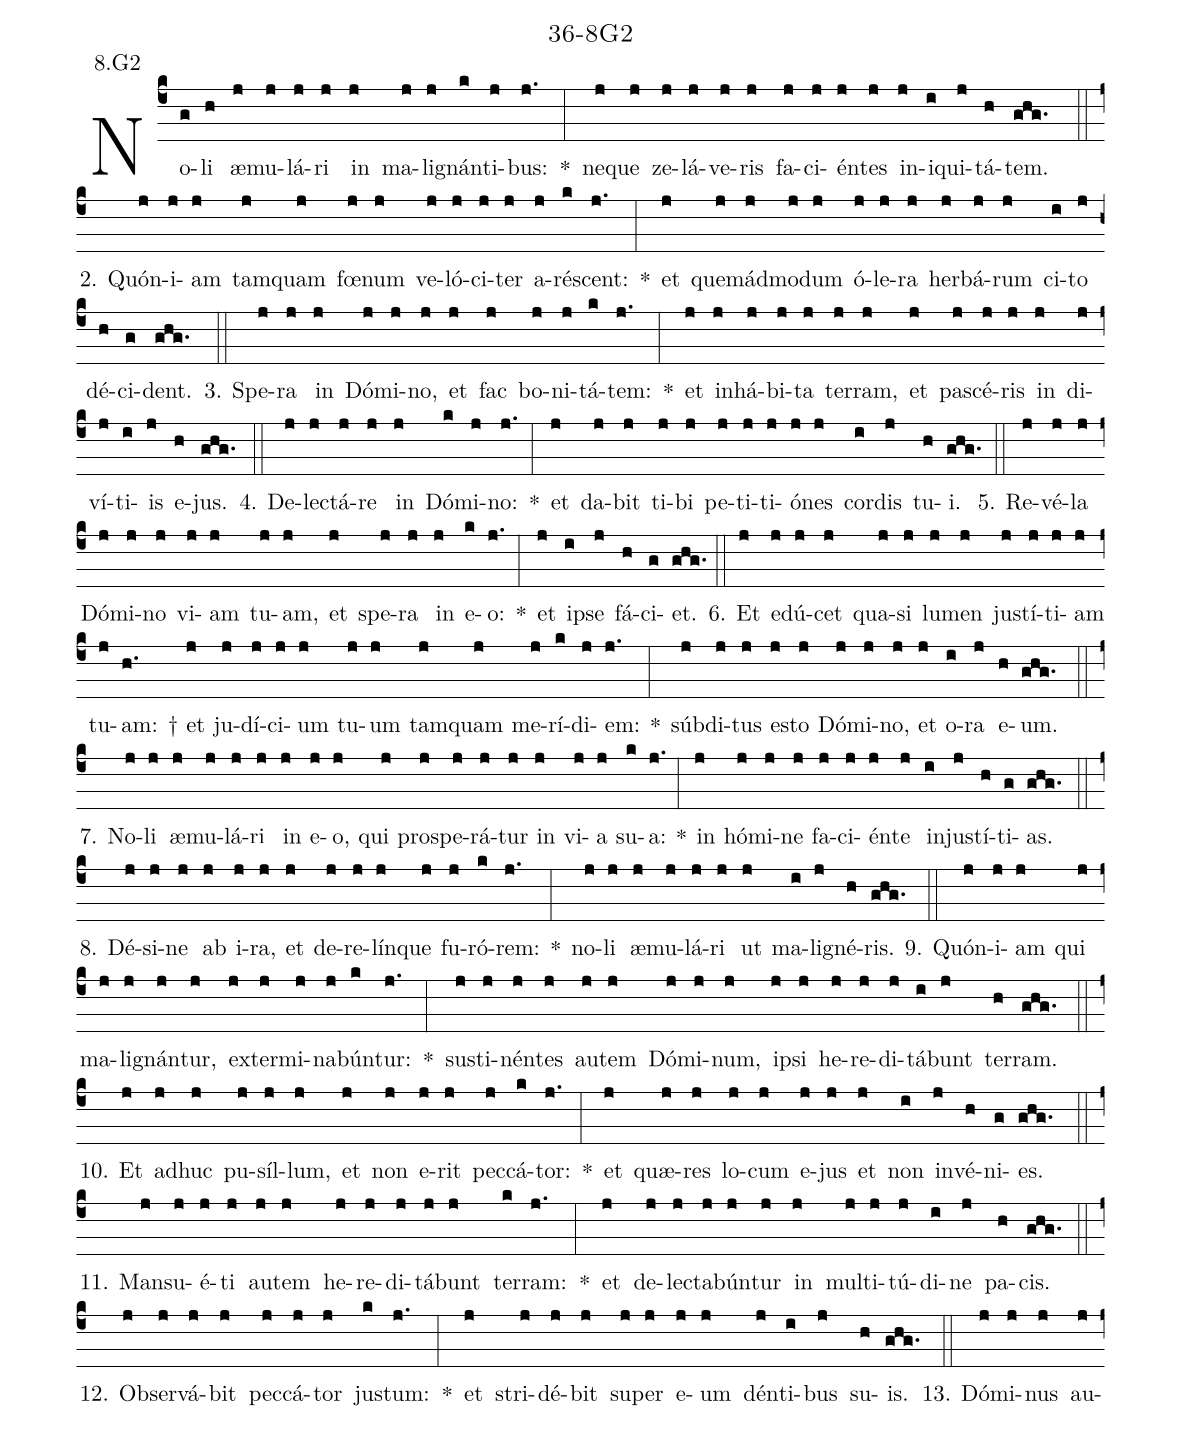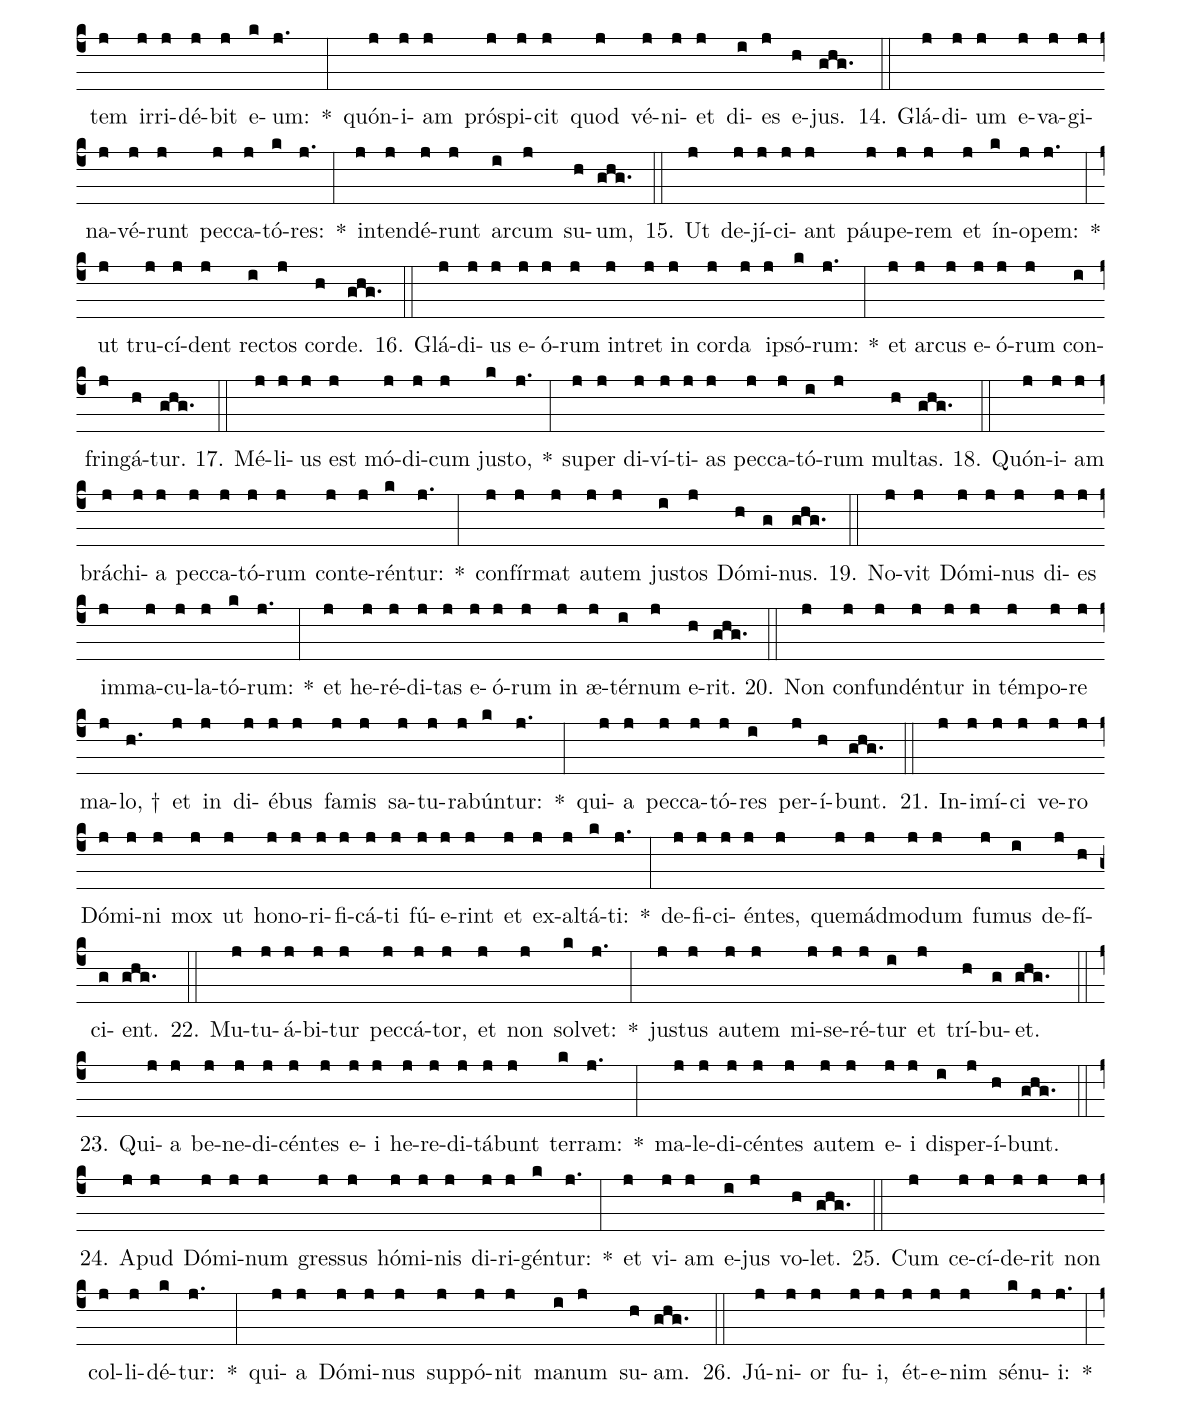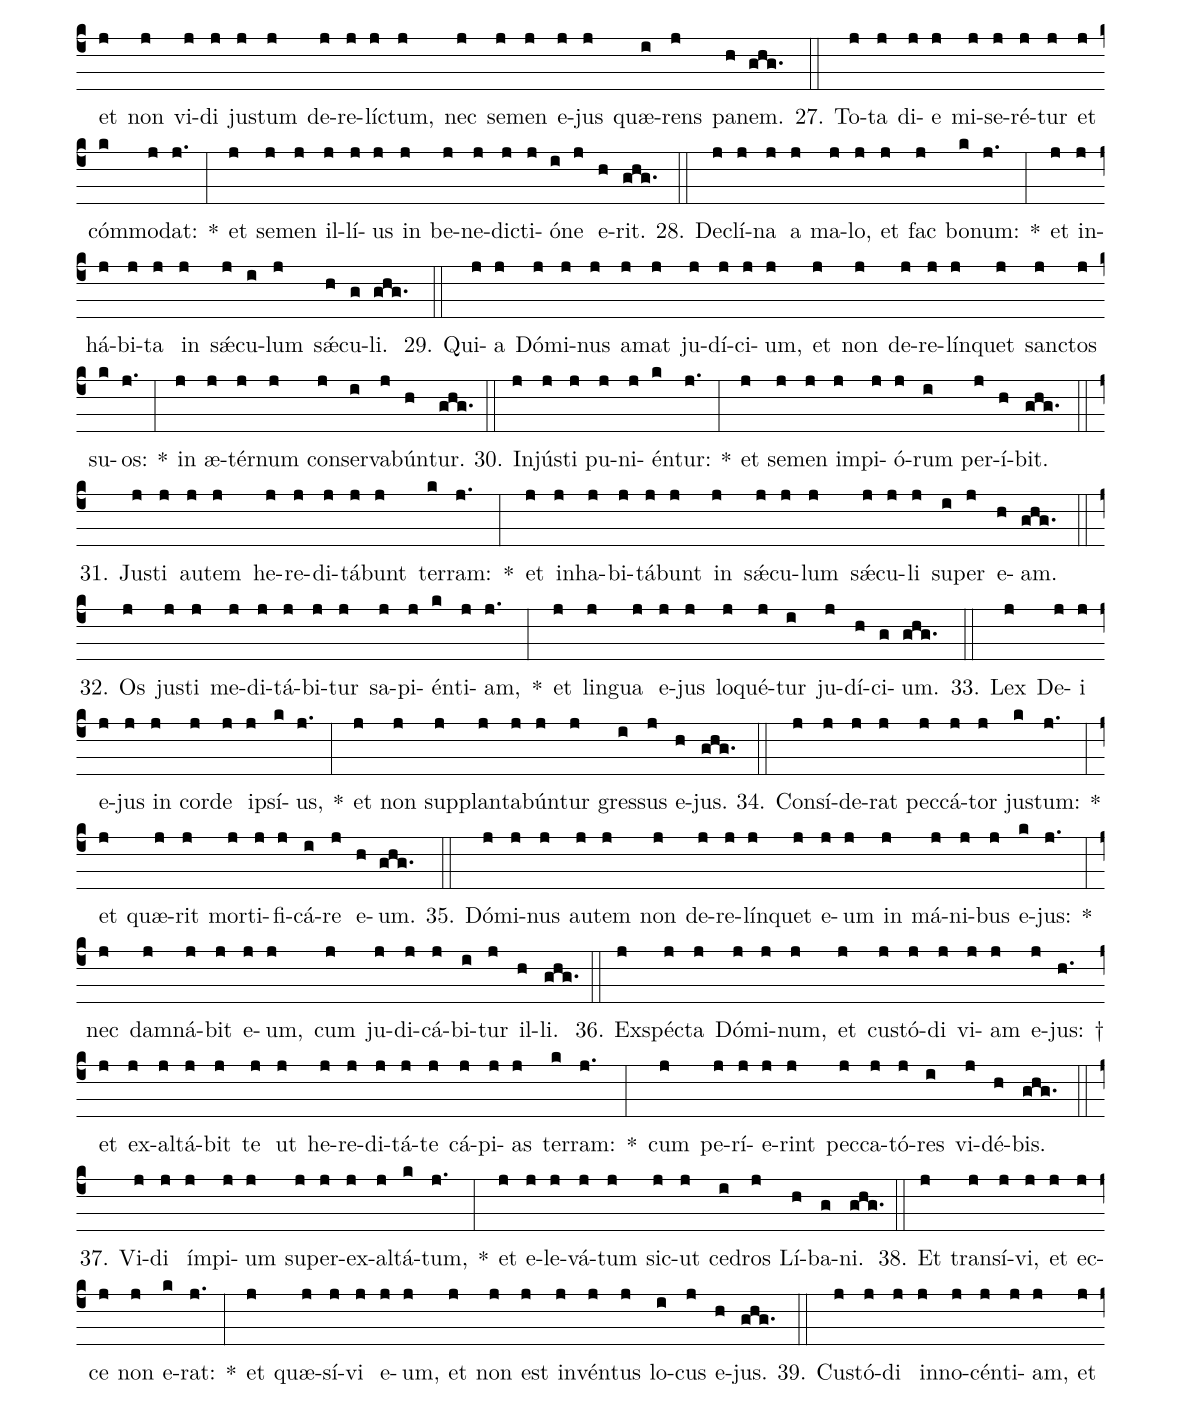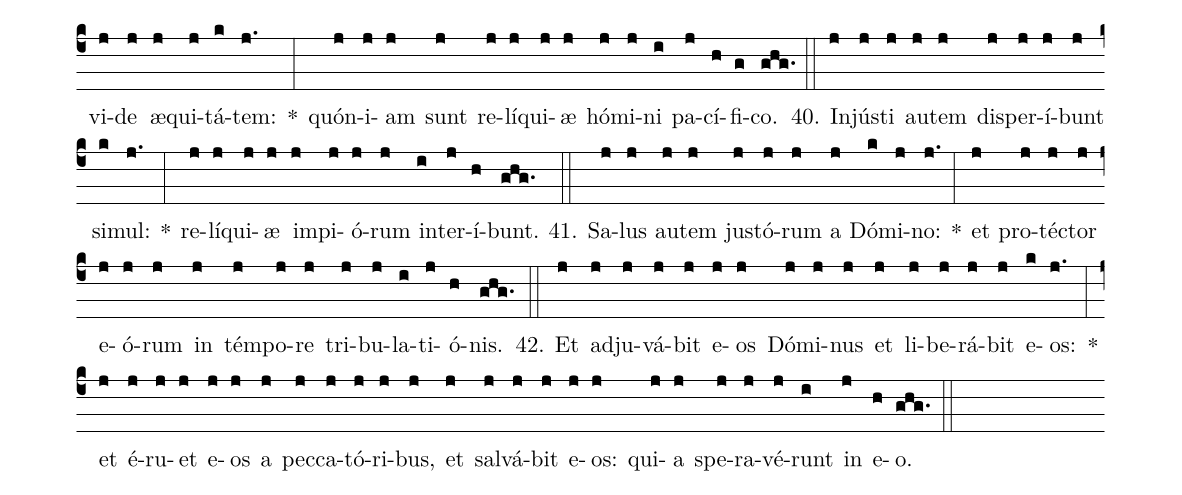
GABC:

name: 36-8G2;
annotation: 8.G2;
%%
(c4)No(g)li(h) æ(j)mu(j)lá(j)ri(j) in(j) ma(j)li(j)gnán(k)ti(j)bus:(j.) *(:) ne(j)que(j) ze(j)lá(j)ve(j)ris(j) fa(j)ci(j)én(j)tes(j) in(j)i(i)qui(j)tá(h)tem.(ghg.) (::)
2. Quón(j)i(j)am(j) tam(j)quam(j) fœ(j)num(j) ve(j)ló(j)ci(j)ter(j) a(j)ré(k)scent:(j.) *(:) et(j) quem(j)ád(j)mo(j)dum(j) ó(j)le(j)ra(j) her(j)bá(j)rum(j) ci(i)to(j) dé(h)ci(g)dent.(ghg.) (::)
3. Spe(j)ra(j) in(j) Dó(j)mi(j)no,(j) et(j) fac(j) bo(j)ni(j)tá(k)tem:(j.) *(:) et(j) in(j)há(j)bi(j)ta(j) ter(j)ram,(j) et(j) pa(j)scé(j)ris(j) in(j) di(j)ví(j)ti(i)is(j) e(h)jus.(ghg.) (::)
4. De(j)lec(j)tá(j)re(j) in(j) Dó(k)mi(j)no:(j.) *(:) et(j) da(j)bit(j) ti(j)bi(j) pe(j)ti(j)ti(j)ó(j)nes(j) cor(i)dis(j) tu(h)i.(ghg.) (::)
5. Re(j)vé(j)la(j) Dó(j)mi(j)no(j) vi(j)am(j) tu(j)am,(j) et(j) spe(j)ra(j) in(j) e(k)o:(j.) *(:) et(j) ip(i)se(j) fá(h)ci(g)et.(ghg.) (::)
6. Et(j) e(j)dú(j)cet(j) qua(j)si(j) lu(j)men(j) jus(j)tí(j)ti(j)am(j) tu(j)am: †(h.) et(j) ju(j)dí(j)ci(j)um(j) tu(j)um(j) tam(j)quam(j) me(j)rí(k)di(j)em:(j.) *(:) súb(j)di(j)tus(j) es(j)to(j) Dó(j)mi(j)no,(j) et(j) o(i)ra(j) e(h)um.(ghg.) (::)
7. No(j)li(j) æ(j)mu(j)lá(j)ri(j) in(j) e(j)o,(j) qui(j) pro(j)spe(j)rá(j)tur(j) in(j) vi(j)a(j) su(k)a:(j.) *(:) in(j) hó(j)mi(j)ne(j) fa(j)ci(j)én(j)te(j) in(i)jus(j)tí(h)ti(g)as.(ghg.) (::)
8. Dé(j)si(j)ne(j) ab(j) i(j)ra,(j) et(j) de(j)re(j)lín(j)que(j) fu(j)ró(k)rem:(j.) *(:) no(j)li(j) æ(j)mu(j)lá(j)ri(j) ut(j) ma(i)li(j)gné(h)ris.(ghg.) (::)
9. Quón(j)i(j)am(j) qui(j) ma(j)li(j)gnán(j)tur,(j) ex(j)ter(j)mi(j)na(j)bún(k)tur:(j.) *(:) sus(j)ti(j)nén(j)tes(j) au(j)tem(j) Dó(j)mi(j)num,(j) ip(j)si(j) he(j)re(j)di(j)tá(i)bunt(j) ter(h)ram.(ghg.) (::)
10. Et(j) ad(j)huc(j) pu(j)síl(j)lum,(j) et(j) non(j) e(j)rit(j) pec(j)cá(k)tor:(j.) *(:) et(j) quæ(j)res(j) lo(j)cum(j) e(j)jus(j) et(j) non(i) in(j)vé(h)ni(g)es.(ghg.) (::)
11. Man(j)su(j)é(j)ti(j) au(j)tem(j) he(j)re(j)di(j)tá(j)bunt(j) ter(k)ram:(j.) *(:) et(j) de(j)lec(j)ta(j)bún(j)tur(j) in(j) mul(j)ti(j)tú(j)di(i)ne(j) pa(h)cis.(ghg.) (::)
12. Ob(j)ser(j)vá(j)bit(j) pec(j)cá(j)tor(j) jus(k)tum:(j.) *(:) et(j) stri(j)dé(j)bit(j) su(j)per(j) e(j)um(j) dén(j)ti(i)bus(j) su(h)is.(ghg.) (::)
13. Dó(j)mi(j)nus(j) au(j)tem(j) ir(j)ri(j)dé(j)bit(j) e(k)um:(j.) *(:) quón(j)i(j)am(j) pró(j)spi(j)cit(j) quod(j) vé(j)ni(j)et(j) di(i)es(j) e(h)jus.(ghg.) (::)
14. Glá(j)di(j)um(j) e(j)va(j)gi(j)na(j)vé(j)runt(j) pec(j)ca(j)tó(k)res:(j.) *(:) in(j)ten(j)dé(j)runt(j) ar(i)cum(j) su(h)um,(ghg.) (::)
15. Ut(j) de(j)jí(j)ci(j)ant(j) páu(j)pe(j)rem(j) et(j) ín(k)o(j)pem:(j.) *(:) ut(j) tru(j)cí(j)dent(j) rec(i)tos(j) cor(h)de.(ghg.) (::)
16. Glá(j)di(j)us(j) e(j)ó(j)rum(j) in(j)tret(j) in(j) cor(j)da(j) ip(j)só(k)rum:(j.) *(:) et(j) ar(j)cus(j) e(j)ó(j)rum(j) con(i)frin(j)gá(h)tur.(ghg.) (::)
17. Mé(j)li(j)us(j) est(j) mó(j)di(j)cum(j) jus(k)to,(j.) *(:) su(j)per(j) di(j)ví(j)ti(j)as(j) pec(j)ca(j)tó(i)rum(j) mul(h)tas.(ghg.) (::)
18. Quón(j)i(j)am(j) brá(j)chi(j)a(j) pec(j)ca(j)tó(j)rum(j) con(j)te(j)rén(k)tur:(j.) *(:) con(j)fír(j)mat(j) au(j)tem(j) jus(i)tos(j) Dó(h)mi(g)nus.(ghg.) (::)
19. No(j)vit(j) Dó(j)mi(j)nus(j) di(j)es(j) im(j)ma(j)cu(j)la(j)tó(k)rum:(j.) *(:) et(j) he(j)ré(j)di(j)tas(j) e(j)ó(j)rum(j) in(j) æ(j)tér(i)num(j) e(h)rit.(ghg.) (::)
20. Non(j) con(j)fun(j)dén(j)tur(j) in(j) tém(j)po(j)re(j) ma(j)lo, †(h.) et(j) in(j) di(j)é(j)bus(j) fa(j)mis(j) sa(j)tu(j)ra(j)bún(k)tur:(j.) *(:) qui(j)a(j) pec(j)ca(j)tó(j)res(i) per(j)í(h)bunt.(ghg.) (::)
21. In(j)i(j)mí(j)ci(j) ve(j)ro(j) Dó(j)mi(j)ni(j) mox(j) ut(j) ho(j)no(j)ri(j)fi(j)cá(j)ti(j) fú(j)e(j)rint(j) et(j) ex(j)al(j)tá(k)ti:(j.) *(:) de(j)fi(j)ci(j)én(j)tes,(j) quem(j)ád(j)mo(j)dum(j) fu(j)mus(i) de(j)fí(h)ci(g)ent.(ghg.) (::)
22. Mu(j)tu(j)á(j)bi(j)tur(j) pec(j)cá(j)tor,(j) et(j) non(j) sol(k)vet:(j.) *(:) jus(j)tus(j) au(j)tem(j) mi(j)se(j)ré(j)tur(i) et(j) trí(h)bu(g)et.(ghg.) (::)
23. Qui(j)a(j) be(j)ne(j)di(j)cén(j)tes(j) e(j)i(j) he(j)re(j)di(j)tá(j)bunt(j) ter(k)ram:(j.) *(:) ma(j)le(j)di(j)cén(j)tes(j) au(j)tem(j) e(j)i(j) dis(i)per(j)í(h)bunt.(ghg.) (::)
24. A(j)pud(j) Dó(j)mi(j)num(j) gres(j)sus(j) hó(j)mi(j)nis(j) di(j)ri(j)gén(k)tur:(j.) *(:) et(j) vi(j)am(j) e(i)jus(j) vo(h)let.(ghg.) (::)
25. Cum(j) ce(j)cí(j)de(j)rit(j) non(j) col(j)li(j)dé(k)tur:(j.) *(:) qui(j)a(j) Dó(j)mi(j)nus(j) sup(j)pó(j)nit(j) ma(i)num(j) su(h)am.(ghg.) (::)
26. Jú(j)ni(j)or(j) fu(j)i,(j) ét(j)e(j)nim(j) sé(k)nu(j)i:(j.) *(:) et(j) non(j) vi(j)di(j) jus(j)tum(j) de(j)re(j)líc(j)tum,(j) nec(j) se(j)men(j) e(j)jus(j) quæ(i)rens(j) pa(h)nem.(ghg.) (::)
27. To(j)ta(j) di(j)e(j) mi(j)se(j)ré(j)tur(j) et(j) cóm(k)mo(j)dat:(j.) *(:) et(j) se(j)men(j) il(j)lí(j)us(j) in(j) be(j)ne(j)dic(j)ti(j)ó(i)ne(j) e(h)rit.(ghg.) (::)
28. De(j)clí(j)na(j) a(j) ma(j)lo,(j) et(j) fac(j) bo(k)num:(j.) *(:) et(j) in(j)há(j)bi(j)ta(j) in(j) sǽ(j)cu(i)lum(j) sǽ(h)cu(g)li.(ghg.) (::)
29. Qui(j)a(j) Dó(j)mi(j)nus(j) a(j)mat(j) ju(j)dí(j)ci(j)um,(j) et(j) non(j) de(j)re(j)lín(j)quet(j) sanc(j)tos(j) su(k)os:(j.) *(:) in(j) æ(j)tér(j)num(j) con(j)ser(i)va(j)bún(h)tur.(ghg.) (::)
30. In(j)jús(j)ti(j) pu(j)ni(j)én(k)tur:(j.) *(:) et(j) se(j)men(j) im(j)pi(j)ó(j)rum(i) per(j)í(h)bit.(ghg.) (::)
31. Jus(j)ti(j) au(j)tem(j) he(j)re(j)di(j)tá(j)bunt(j) ter(k)ram:(j.) *(:) et(j) in(j)ha(j)bi(j)tá(j)bunt(j) in(j) sǽ(j)cu(j)lum(j) sǽ(j)cu(j)li(j) su(i)per(j) e(h)am.(ghg.) (::)
32. Os(j) jus(j)ti(j) me(j)di(j)tá(j)bi(j)tur(j) sa(j)pi(j)én(k)ti(j)am,(j.) *(:) et(j) lin(j)gua(j) e(j)jus(j) lo(j)qué(j)tur(i) ju(j)dí(h)ci(g)um.(ghg.) (::)
33. Lex(j) De(j)i(j) e(j)jus(j) in(j) cor(j)de(j) ip(j)sí(k)us,(j.) *(:) et(j) non(j) sup(j)plan(j)ta(j)bún(j)tur(j) gres(i)sus(j) e(h)jus.(ghg.) (::)
34. Con(j)sí(j)de(j)rat(j) pec(j)cá(j)tor(j) jus(k)tum:(j.) *(:) et(j) quæ(j)rit(j) mor(j)ti(j)fi(j)cá(i)re(j) e(h)um.(ghg.) (::)
35. Dó(j)mi(j)nus(j) au(j)tem(j) non(j) de(j)re(j)lín(j)quet(j) e(j)um(j) in(j) má(j)ni(j)bus(j) e(k)jus:(j.) *(:) nec(j) dam(j)ná(j)bit(j) e(j)um,(j) cum(j) ju(j)di(j)cá(j)bi(i)tur(j) il(h)li.(ghg.) (::)
36. Ex(j)spéc(j)ta(j) Dó(j)mi(j)num,(j) et(j) cus(j)tó(j)di(j) vi(j)am(j) e(j)jus: †(h.) et(j) ex(j)al(j)tá(j)bit(j) te(j) ut(j) he(j)re(j)di(j)tá(j)te(j) cá(j)pi(j)as(j) ter(k)ram:(j.) *(:) cum(j) pe(j)rí(j)e(j)rint(j) pec(j)ca(j)tó(j)res(i) vi(j)dé(h)bis.(ghg.) (::)
37. Vi(j)di(j) ím(j)pi(j)um(j) su(j)per(j)ex(j)al(j)tá(k)tum,(j.) *(:) et(j) e(j)le(j)vá(j)tum(j) sic(j)ut(j) ce(i)dros(j) Lí(h)ba(g)ni.(ghg.) (::)
38. Et(j) trans(j)í(j)vi,(j) et(j) ec(j)ce(j) non(j) e(k)rat:(j.) *(:) et(j) quæ(j)sí(j)vi(j) e(j)um,(j) et(j) non(j) est(j) in(j)vén(j)tus(j) lo(i)cus(j) e(h)jus.(ghg.) (::)
39. Cus(j)tó(j)di(j) in(j)no(j)cén(j)ti(j)am,(j) et(j) vi(j)de(j) æ(j)qui(j)tá(k)tem:(j.) *(:) quón(j)i(j)am(j) sunt(j) re(j)lí(j)qui(j)æ(j) hó(j)mi(j)ni(i) pa(j)cí(h)fi(g)co.(ghg.) (::)
40. In(j)jús(j)ti(j) au(j)tem(j) dis(j)per(j)í(j)bunt(j) si(k)mul:(j.) *(:) re(j)lí(j)qui(j)æ(j) im(j)pi(j)ó(j)rum(j) in(i)ter(j)í(h)bunt.(ghg.) (::)
41. Sa(j)lus(j) au(j)tem(j) jus(j)tó(j)rum(j) a(j) Dó(k)mi(j)no:(j.) *(:) et(j) pro(j)téc(j)tor(j) e(j)ó(j)rum(j) in(j) tém(j)po(j)re(j) tri(j)bu(j)la(i)ti(j)ó(h)nis.(ghg.) (::)
42. Et(j) ad(j)ju(j)vá(j)bit(j) e(j)os(j) Dó(j)mi(j)nus(j) et(j) li(j)be(j)rá(j)bit(j) e(k)os:(j.) *(:) et(j) é(j)ru(j)et(j) e(j)os(j) a(j) pec(j)ca(j)tó(j)ri(j)bus,(j) et(j) sal(j)vá(j)bit(j) e(j)os:(j) qui(j)a(j) spe(j)ra(j)vé(j)runt(i) in(j) e(h)o.(ghg.) (::)
